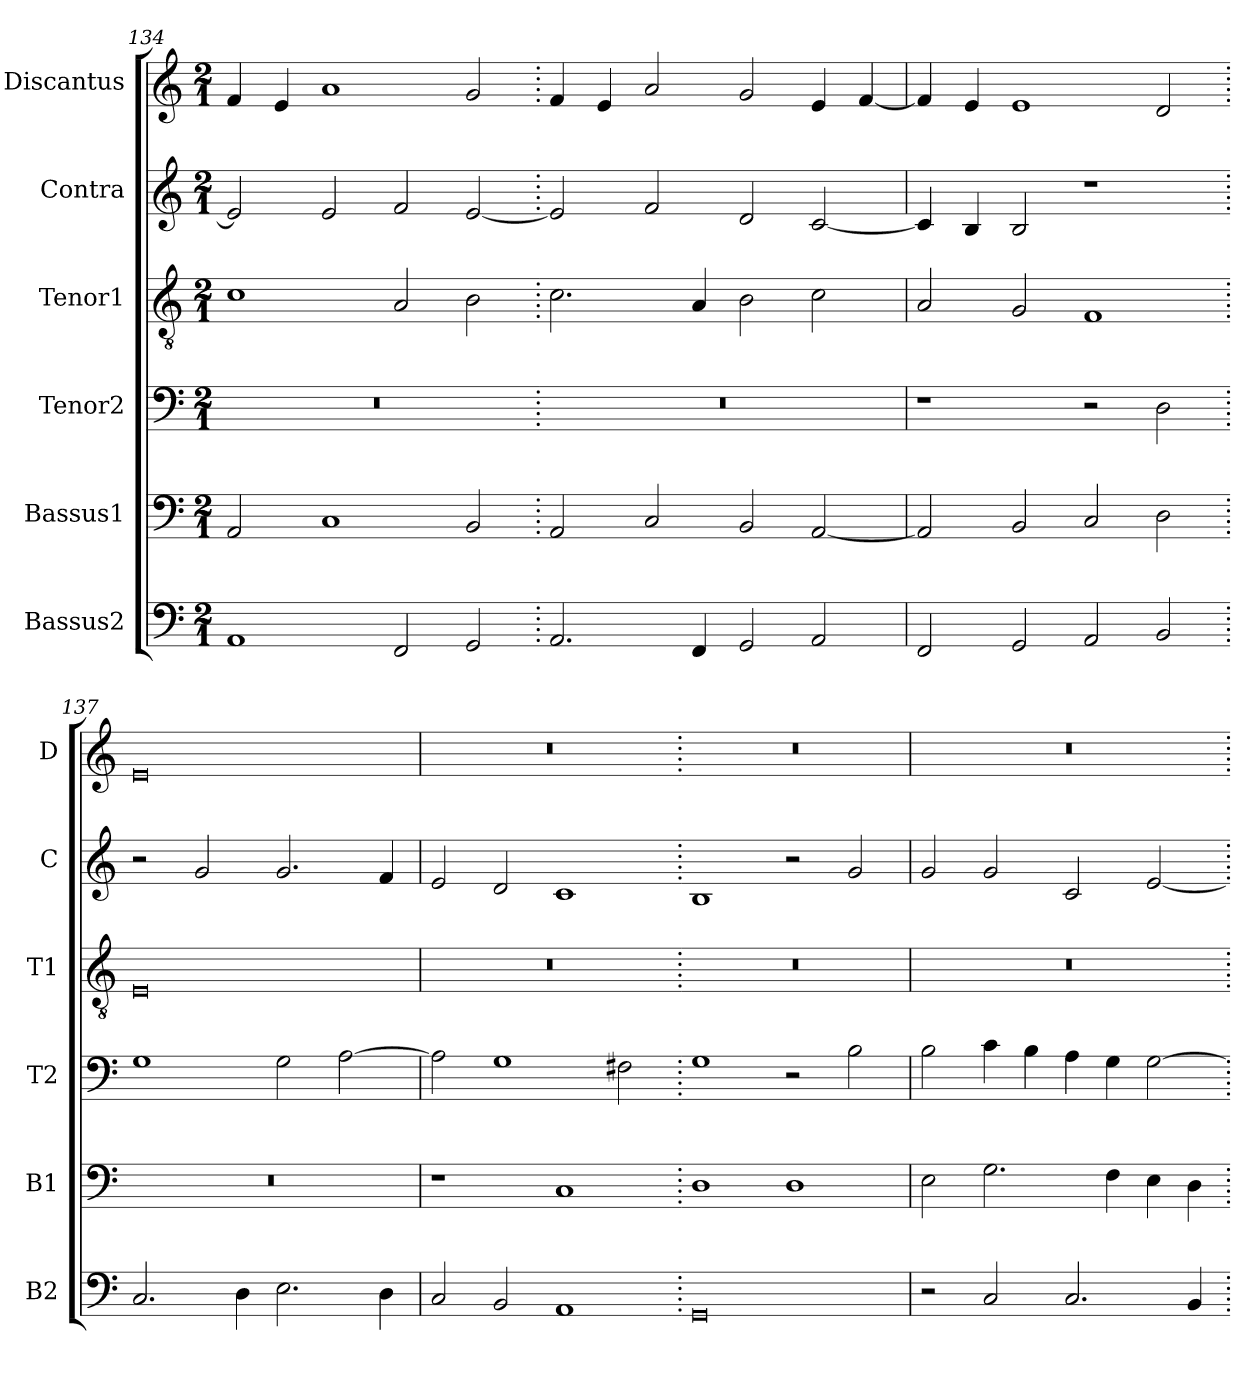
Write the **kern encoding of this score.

**kern	**kern	**kern	**kern	**kern	**kern
*part6	*part5	*part4	*part3	*part2	*part1
*staff6	*staff5	*staff4	*staff3	*staff2	*staff1
*I"Bassus2	*I"Bassus1	*I"Tenor2	*I"Tenor1	*I"Contra	*I"Discantus
*I'B2	*I'B1	*I'T2	*I'T1	*I'C	*I'D
*clefF4	*clefF4	*clefF4	*clefGv2	*clefG2	*clefG2
*k[]	*k[]	*k[]	*k[]	*k[]	*k[]
*M2/1	*M2/1	*M2/1	*M2/1	*M2/1	*M2/1
=134	=134	=134	=134	=134	=134
1AA	2AA/	0r	1c	2e/]	4f/
.	.	.	.	.	4e/
.	1C	.	.	2e/	1a
2FF/	.	.	2A/	2f/	.
2GG/	2BB/	.	2B\	[2e/	2g/
=135.	=135.	=135.	=135.	=135.	=135.
2.AA/	2AA/	0r	2.c\	2e/]	4f/
.	.	.	.	.	4e/
.	2C/	.	.	2f/	2a/
4FF/	.	.	4A/	.	.
2GG/	2BB/	.	2B\	2d/	2g/
2AA/	[2AA/	.	2c\	[2c/	4e/
.	.	.	.	.	[4f/
=136	=136	=136	=136	=136	=136
2FF/	2AA/]	1r	2A/	4c/]	4f/]
.	.	.	.	4B/	4e/
2GG/	2BB/	.	2G/	2B/	1e
2AA/	2C/	2r	1F	1r	.
2BB/	2D\	2D\	.	.	2d/
=137.	=137.	=137.	=137.	=137.	=137.
2.C/	0r	1G	0E	2r	0e
.	.	.	.	2g/	.
4D\	.	.	.	.	.
2.E\	.	2G\	.	2.g/	.
.	.	[2A\	.	.	.
4D\	.	.	.	4f/	.
=138	=138	=138	=138	=138	=138
2C/	1r	2A\]	0r	2e/	0r
2BB/	.	1G	.	2d/	.
1AA	1C	.	.	1c	.
.	.	2F#X\	.	.	.
=139.	=139.	=139.	=139.	=139.	=139.
0GG	1D	1G	0r	1B	0r
.	1D	2r	.	2r	.
.	.	2B\	.	2g/	.
=140	=140	=140	=140	=140	=140
2r	2E\	2B\	0r	2g/	0r
2C/	2.G\	4c\	.	2g/	.
.	.	4B\	.	.	.
2.C/	.	4A\	.	2c/	.
.	4F\	4G\	.	.	.
.	4E\	[2G\	.	[2e/	.
4BB/	4D\	.	.	.	.
=.	=.	=.	=.	=.	=.
*-	*-	*-	*-	*-	*-
